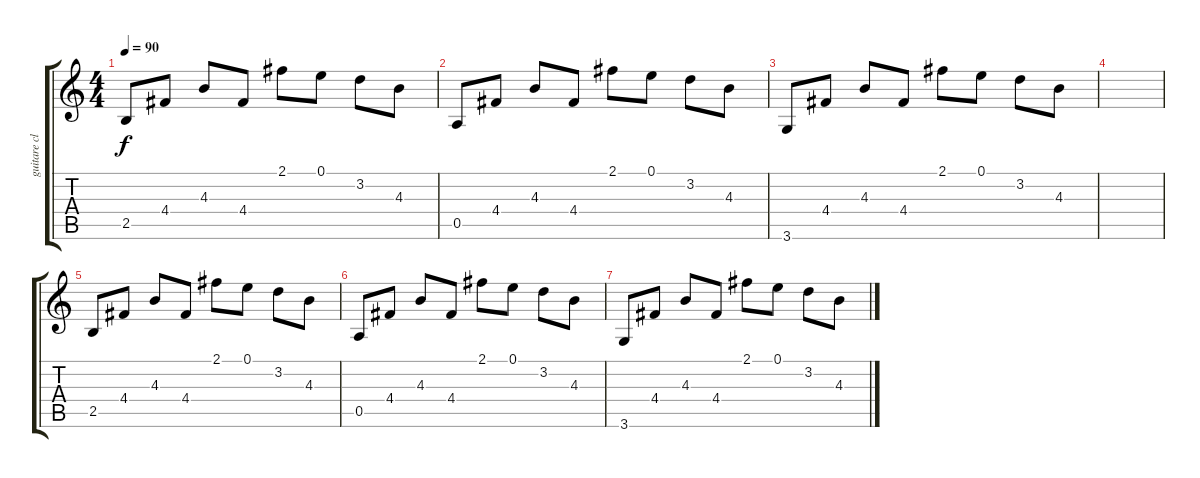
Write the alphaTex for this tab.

\track ("guitare clean2" "guitare cl") {instrument acousticguitarsteel}
\staff {score tabs}
\tuning (E4 B3 G3 D3 A2 E2) {hide}
\ts (4 4)
\tempo 90
\clef g2
\ks c
2.5.8{dy f} 4.4.8 4.3.8 4.4.8 2.1.8 0.1.8 3.2.8 4.3.8 |
0.5.8 4.4.8 4.3.8 4.4.8 2.1.8 0.1.8 3.2.8 4.3.8 |
3.6.8 4.4.8 4.3.8 4.4.8 2.1.8 0.1.8 3.2.8 4.3.8 |
|
2.5.8 4.4.8 4.3.8 4.4.8 2.1.8 0.1.8 3.2.8 4.3.8 |
0.5.8 4.4.8 4.3.8 4.4.8 2.1.8 0.1.8 3.2.8 4.3.8 |
3.6.8 4.4.8 4.3.8 4.4.8 2.1.8 0.1.8 3.2.8 4.3.8
